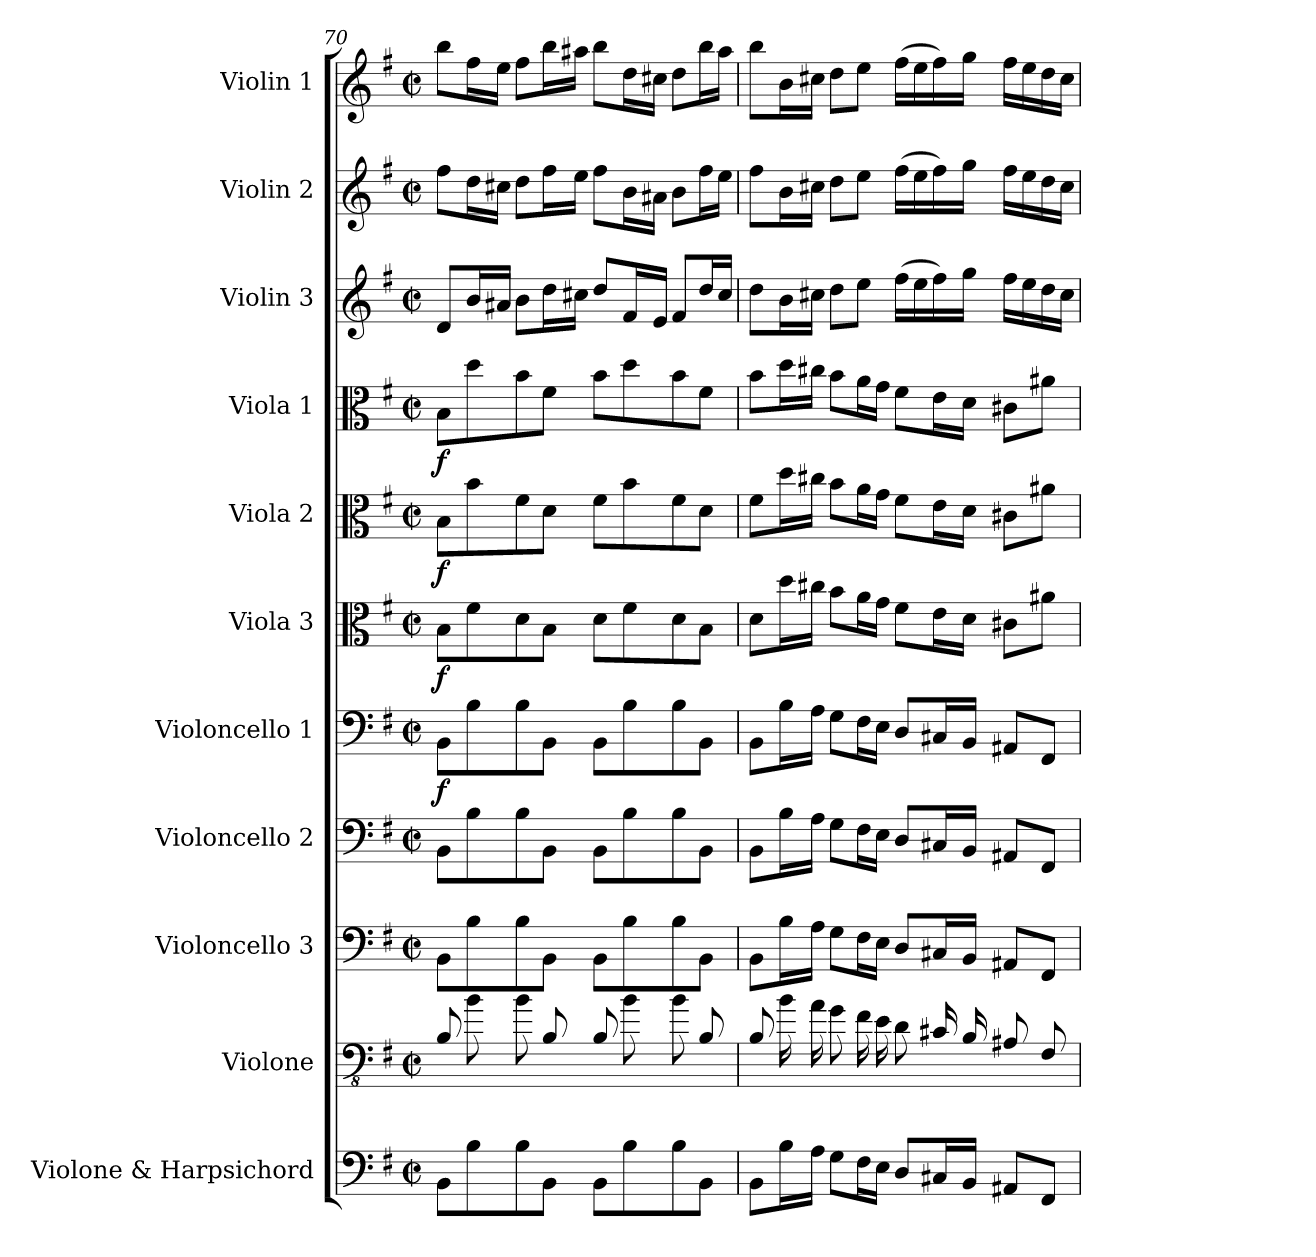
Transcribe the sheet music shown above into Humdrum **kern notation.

**kern	**dynam	**kern	**dynam	**kern	**dynam	**kern	**dynam	**kern	**dynam	**kern	**dynam	**kern	**dynam	**kern	**dynam	**kern	**kern	**kern
*part11	*part11	*part10	*part10	*part9	*part9	*part8	*part8	*part7	*part7	*part6	*part6	*part5	*part5	*part4	*part4	*part3	*part2	*part1
*staff11	*staff11	*staff10	*staff10	*staff9	*staff9	*staff8	*staff8	*staff7	*staff7	*staff6	*staff6	*staff5	*staff5	*staff4	*staff4	*staff3	*staff2	*staff1
*I"Violone &amp; Harpsichord	*	*I"Violone	*	*I"Violoncello 3	*	*I"Violoncello 2	*	*I"Violoncello 1	*	*I"Viola 3	*	*I"Viola 2	*	*I"Viola 1	*	*I"Violin 3	*I"Violin 2	*I"Violin 1
*I'Vne. &amp; Hch.	*	*I'Vne.	*	*I'Vc. 3	*	*I'Vc. 2	*	*I'Vc. 1	*	*I'Vla. 3	*	*I'Vla. 2	*	*I'Vla. 1	*	*I'Vln. 3	*I'Vln. 2	*I'Vln. 1
!!LO:PB:g=z
*clefF4	*	*clefFv4	*	*clefF4	*	*clefF4	*	*clefF4	*	*clefC3	*	*clefC3	*	*clefC3	*	*clefG2	*clefG2	*clefG2
*	*	*ITrd7c12	*	*	*	*	*	*	*	*	*	*	*	*	*	*	*	*
*k[f#]	*	*k[f#]	*	*k[f#]	*	*k[f#]	*	*k[f#]	*	*k[f#]	*	*k[f#]	*	*k[f#]	*	*k[f#]	*k[f#]	*k[f#]
*M4/4	*	*M4/4	*	*M4/4	*	*M4/4	*	*M4/4	*	*M4/4	*	*M4/4	*	*M4/4	*	*M4/4	*M4/4	*M4/4
*met(c|)	*	*met(c|)	*	*met(c|)	*	*met(c|)	*	*met(c|)	*	*met(c|)	*	*met(c|)	*	*met(c|)	*	*met(c|)	*met(c|)	*met(c|)
=70	=70	=70	=70	=70	=70	=70	=70	=70	=70	=70	=70	=70	=70	=70	=70	=70	=70	=70
!	!LO:DY:b	!	!LO:DY:b	!	!LO:DY:b	!	!LO:DY:b	!	!LO:DY:b	!	!LO:DY:b	!	!LO:DY:b	!	!LO:DY:b	!	!	!
8BB\L	other-dynamics	8BBB/	other-dynamics	8BB\L	other-dynamics	8BB\L	other-dynamics	8BB\L	f	8B\L	f	8B\L	f	8B\L	f	8d/L	8ff#\L	8bb\L
8B\	.	8BB\	.	8B\	.	8B\	.	8B\	.	8f#\	.	8b\	.	8dd\	.	16b/L	16dd\L	16ff#\L
.	.	.	.	.	.	.	.	.	.	.	.	.	.	.	.	16a#X/JJ	16cc#X\JJ	16ee\JJ
8B\	.	8BB\	.	8B\	.	8B\	.	8B\	.	8d\	.	8f#\	.	8b\	.	8b\L	8dd\L	8ff#\L
8BB\J	.	8BBB/	.	8BB\J	.	8BB\J	.	8BB\J	.	8B\J	.	8d\J	.	8f#\J	.	16dd\L	16ff#\L	16bb\L
.	.	.	.	.	.	.	.	.	.	.	.	.	.	.	.	16cc#X\JJ	16ee\JJ	16aa#X\JJ
8BB\L	.	8BBB/	.	8BB\L	.	8BB\L	.	8BB\L	.	8d\L	.	8f#\L	.	8b\L	.	8dd/L	8ff#\L	8bb\L
8B\	.	8BB\	.	8B\	.	8B\	.	8B\	.	8f#\	.	8b\	.	8dd\	.	16f#/L	16b\L	16dd\L
.	.	.	.	.	.	.	.	.	.	.	.	.	.	.	.	16e/JJ	16a#X\JJ	16cc#X\JJ
8B\	.	8BB\	.	8B\	.	8B\	.	8B\	.	8d\	.	8f#\	.	8b\	.	8f#/L	8b\L	8dd\L
8BB\J	.	8BBB/	.	8BB\J	.	8BB\J	.	8BB\J	.	8B\J	.	8d\J	.	8f#\J	.	16dd/L	16ff#\L	16bb\L
.	.	.	.	.	.	.	.	.	.	.	.	.	.	.	.	16cc#/JJ	16ee\JJ	16aa#\JJ
=71	=71	=71	=71	=71	=71	=71	=71	=71	=71	=71	=71	=71	=71	=71	=71	=71	=71	=71
8BB\L	.	8BBB/	.	8BB\L	.	8BB\L	.	8BB\L	.	8d\L	.	8f#\L	.	8b\L	.	8dd\L	8ff#\L	8bb\L
16B\L	.	16BB\	.	16B\L	.	16B\L	.	16B\L	.	16dd\L	.	16dd\L	.	16dd\L	.	16b\L	16b\L	16b\L
16A\JJ	.	16AA\	.	16A\JJ	.	16A\JJ	.	16A\JJ	.	16cc#X\JJ	.	16cc#X\JJ	.	16cc#X\JJ	.	16cc#X\JJ	16cc#X\JJ	16cc#X\JJ
8G\L	.	8GG\	.	8G\L	.	8G\L	.	8G\L	.	8b\L	.	8b\L	.	8b\L	.	8dd\L	8dd\L	8dd\L
16F#\L	.	16FF#\	.	16F#\L	.	16F#\L	.	16F#\L	.	16a\L	.	16a\L	.	16a\L	.	8ee\J	8ee\J	8ee\J
16E\JJ	.	16EE\	.	16E\JJ	.	16E\JJ	.	16E\JJ	.	16g\JJ	.	16g\JJ	.	16g\JJ	.	.	.	.
8D/L	.	8DD\	.	8D/L	.	8D/L	.	8D/L	.	8f#\L	.	8f#\L	.	8f#\L	.	(16ff#\LL	(16ff#\LL	(16ff#\LL
.	.	.	.	.	.	.	.	.	.	.	.	.	.	.	.	16ee\	16ee\	16ee\
16C#X/L	.	16CC#X/	.	16C#X/L	.	16C#X/L	.	16C#X/L	.	16e\L	.	16e\L	.	16e\L	.	16ff#\)	16ff#\)	16ff#\)
16BB/JJ	.	16BBB/	.	16BB/JJ	.	16BB/JJ	.	16BB/JJ	.	16d\JJ	.	16d\JJ	.	16d\JJ	.	16gg\JJ	16gg\JJ	16gg\JJ
8AA#X/L	.	8AAA#X/	.	8AA#X/L	.	8AA#X/L	.	8AA#X/L	.	8c#X\L	.	8c#X\L	.	8c#X\L	.	16ff#\LL	16ff#\LL	16ff#\LL
.	.	.	.	.	.	.	.	.	.	.	.	.	.	.	.	16ee\	16ee\	16ee\
8FF#/J	.	8FFF#/	.	8FF#/J	.	8FF#/J	.	8FF#/J	.	8a#X\J	.	8a#X\J	.	8a#X\J	.	16dd\	16dd\	16dd\
.	.	.	.	.	.	.	.	.	.	.	.	.	.	.	.	16cc#\JJ	16cc#\JJ	16cc#\JJ
=	=	=	=	=	=	=	=	=	=	=	=	=	=	=	=	=	=	=
*-	*-	*-	*-	*-	*-	*-	*-	*-	*-	*-	*-	*-	*-	*-	*-	*-	*-	*-
